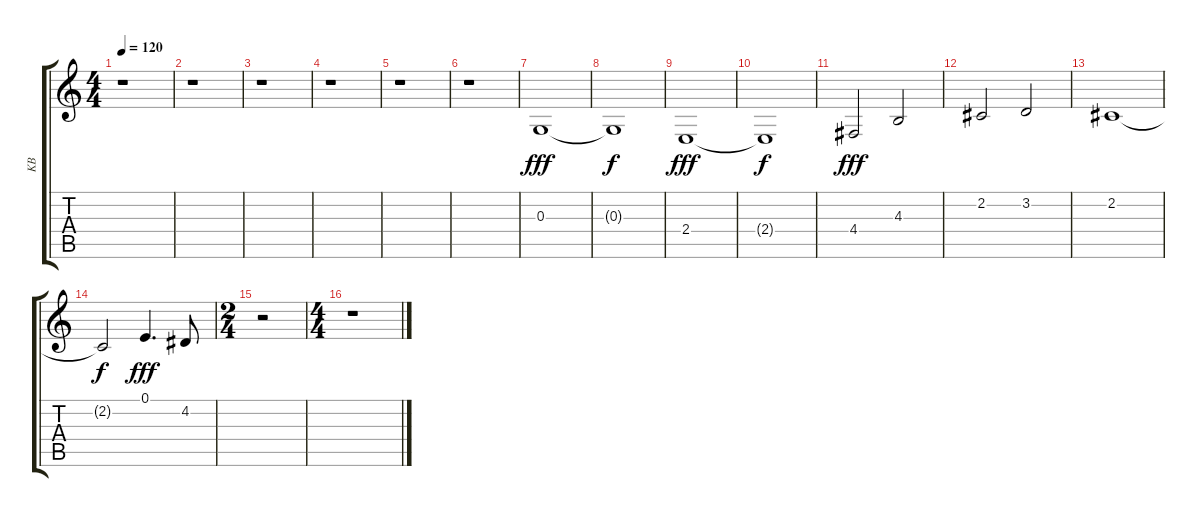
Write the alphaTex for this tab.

\track ("KB         (GS) " "KB        ") {instrument acousticgrandpiano}
\staff {score tabs}
\tuning (E4 B3 G3 D3 A2 E2) {hide}
\ts (4 4)
\tempo 120
\clef g2
\ks c
r.1{dy ff} |
r.1 |
r.1 |
r.1 |
r.1 |
r.1 |
0.3.1{dy fff volume 14 instrument pad3polysynth} |
0.3{t}.1{dy f} |
2.4.1{dy fff} |
2.4{t}.1{dy f} |
4.4.2{dy fff} 4.3.2 |
2.2.2 3.2.2 |
2.2.1 |
2.2{t}.2{dy f} 0.1.4{d dy fff} 4.2.8 |
\ts (2 4)
r.2 |
\ts (4 4)
r.1
